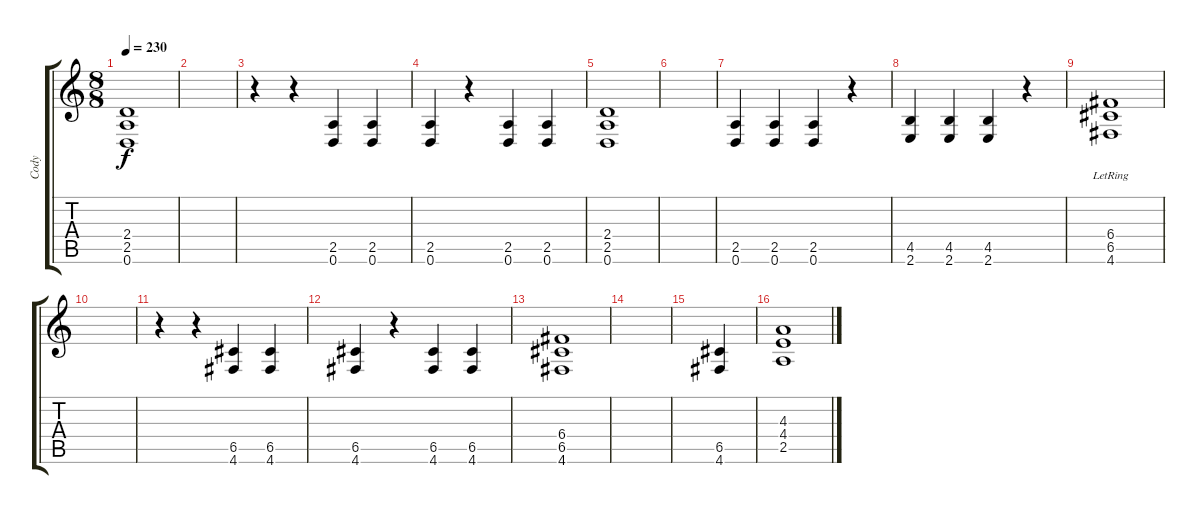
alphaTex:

\track ("Cody" "Cody") {instrument distortionguitar}
\staff {score tabs}
\tuning (D4 A3 F3 C3 G2 D2) {hide}
\ts (8 8)
\tempo 230
\clef g2
\ks c
(2.4 2.5 0.6).1{dy f} |
|
r.4 r.4 (2.5 0.6).4 (2.5 0.6).4 |
(2.5 0.6).4 r.4 (2.5 0.6).4 (2.5 0.6).4 |
(2.4 2.5 0.6).1 |
|
(2.5 0.6).4 (2.5 0.6).4 (2.5 0.6).4 r.4 |
(4.5 2.6).4 (4.5 2.6).4 (4.5 2.6).4 r.4 |
(6.4 6.5 4.6{lr}).1 |
|
r.4 r.4 (6.5 4.6).4 (6.5 4.6).4 |
(6.5 4.6).4 r.4 (6.5 4.6).4 (6.5 4.6).4 |
(6.4 6.5 4.6).1 |
|
(6.5 4.6).4 |
(4.3 4.4 2.5).1
